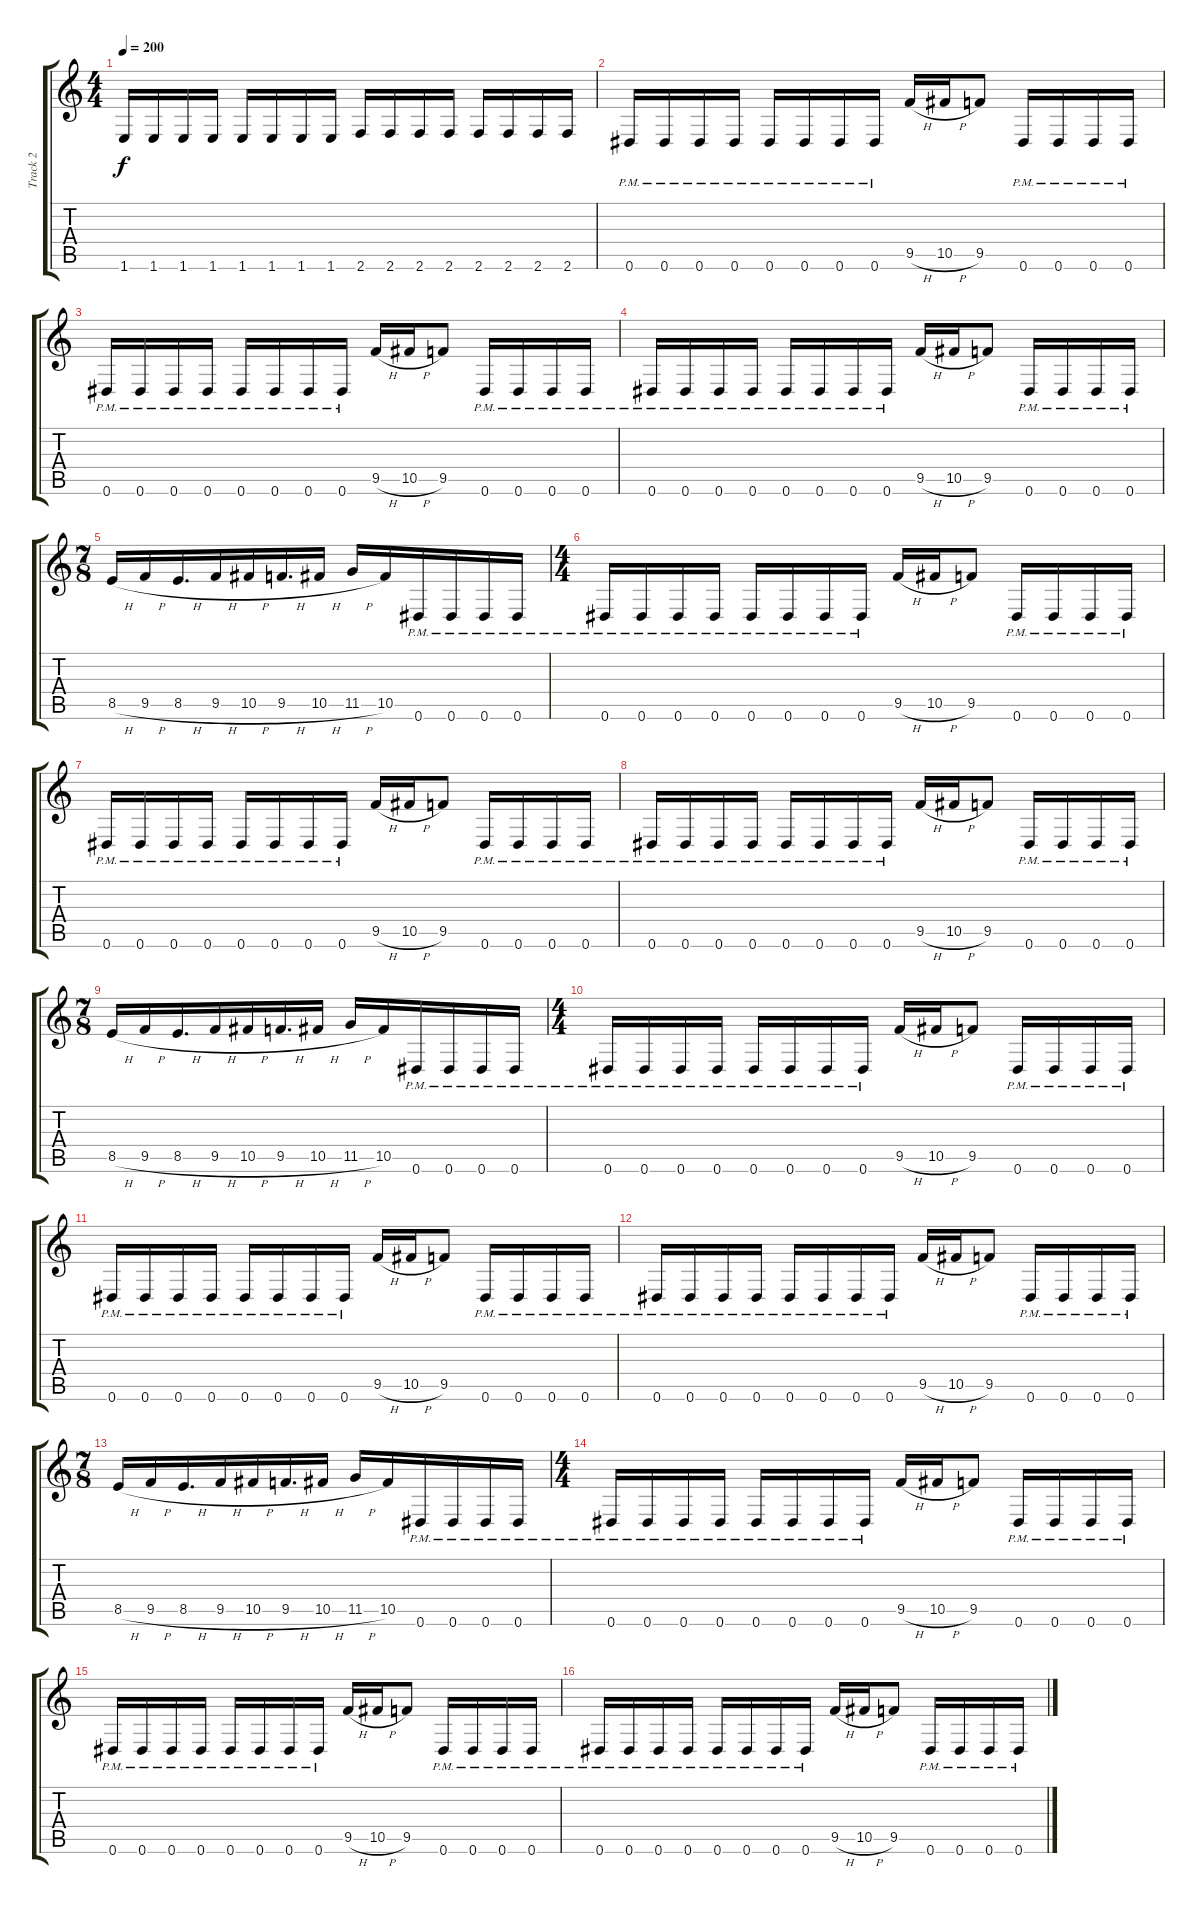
\track ("Track 2" "Track 2") {instrument distortionguitar}
\staff {score tabs}
\tuning (Eb4 Bb3 Gb3 Db3 Ab2 Eb2) {hide}
\ts (4 4)
\tempo 200
\clef g2
\ks c
1.6.16{dy f} 1.6.16 1.6.16 1.6.16 1.6.16 1.6.16 1.6.16 1.6.16 2.6.16 2.6.16 2.6.16 2.6.16 2.6.16 2.6.16 2.6.16 2.6.16 |
0.6{pm}.16 0.6{pm}.16 0.6{pm}.16 0.6{pm}.16 0.6{pm}.16 0.6{pm}.16 0.6{pm}.16 0.6{pm}.16 9.5{h}.16 10.5{h}.16 9.5.8 0.6{pm}.16 0.6{pm}.16 0.6{pm}.16 0.6{pm}.16 |
0.6{pm}.16 0.6{pm}.16 0.6{pm}.16 0.6{pm}.16 0.6{pm}.16 0.6{pm}.16 0.6{pm}.16 0.6{pm}.16 9.5{h}.16 10.5{h}.16 9.5.8 0.6{pm}.16 0.6{pm}.16 0.6{pm}.16 0.6{pm}.16 |
0.6{pm}.16 0.6{pm}.16 0.6{pm}.16 0.6{pm}.16 0.6{pm}.16 0.6{pm}.16 0.6{pm}.16 0.6{pm}.16 9.5{h}.16 10.5{h}.16 9.5.8 0.6{pm}.16 0.6{pm}.16 0.6{pm}.16 0.6{pm}.16 |
\ts (7 8)
8.5{h}.16 9.5{h}.16 8.5{h}.16{d} 9.5{h}.16 10.5{h}.16 9.5{h}.16{d} 10.5{h}.16 11.5{h}.16 10.5.16 0.6{pm}.16 0.6{pm}.16 0.6{pm}.16 0.6{pm}.16 |
\ts (4 4)
0.6{pm}.16 0.6{pm}.16 0.6{pm}.16 0.6{pm}.16 0.6{pm}.16 0.6{pm}.16 0.6{pm}.16 0.6{pm}.16 9.5{h}.16 10.5{h}.16 9.5.8 0.6{pm}.16 0.6{pm}.16 0.6{pm}.16 0.6{pm}.16 |
0.6{pm}.16 0.6{pm}.16 0.6{pm}.16 0.6{pm}.16 0.6{pm}.16 0.6{pm}.16 0.6{pm}.16 0.6{pm}.16 9.5{h}.16 10.5{h}.16 9.5.8 0.6{pm}.16 0.6{pm}.16 0.6{pm}.16 0.6{pm}.16 |
0.6{pm}.16 0.6{pm}.16 0.6{pm}.16 0.6{pm}.16 0.6{pm}.16 0.6{pm}.16 0.6{pm}.16 0.6{pm}.16 9.5{h}.16 10.5{h}.16 9.5.8 0.6{pm}.16 0.6{pm}.16 0.6{pm}.16 0.6{pm}.16 |
\ts (7 8)
8.5{h}.16 9.5{h}.16 8.5{h}.16{d} 9.5{h}.16 10.5{h}.16 9.5{h}.16{d} 10.5{h}.16 11.5{h}.16 10.5.16 0.6{pm}.16 0.6{pm}.16 0.6{pm}.16 0.6{pm}.16 |
\ts (4 4)
0.6{pm}.16 0.6{pm}.16 0.6{pm}.16 0.6{pm}.16 0.6{pm}.16 0.6{pm}.16 0.6{pm}.16 0.6{pm}.16 9.5{h}.16 10.5{h}.16 9.5.8 0.6{pm}.16 0.6{pm}.16 0.6{pm}.16 0.6{pm}.16 |
0.6{pm}.16 0.6{pm}.16 0.6{pm}.16 0.6{pm}.16 0.6{pm}.16 0.6{pm}.16 0.6{pm}.16 0.6{pm}.16 9.5{h}.16 10.5{h}.16 9.5.8 0.6{pm}.16 0.6{pm}.16 0.6{pm}.16 0.6{pm}.16 |
0.6{pm}.16 0.6{pm}.16 0.6{pm}.16 0.6{pm}.16 0.6{pm}.16 0.6{pm}.16 0.6{pm}.16 0.6{pm}.16 9.5{h}.16 10.5{h}.16 9.5.8 0.6{pm}.16 0.6{pm}.16 0.6{pm}.16 0.6{pm}.16 |
\ts (7 8)
8.5{h}.16 9.5{h}.16 8.5{h}.16{d} 9.5{h}.16 10.5{h}.16 9.5{h}.16{d} 10.5{h}.16 11.5{h}.16 10.5.16 0.6{pm}.16 0.6{pm}.16 0.6{pm}.16 0.6{pm}.16 |
\ts (4 4)
0.6{pm}.16 0.6{pm}.16 0.6{pm}.16 0.6{pm}.16 0.6{pm}.16 0.6{pm}.16 0.6{pm}.16 0.6{pm}.16 9.5{h}.16 10.5{h}.16 9.5.8 0.6{pm}.16 0.6{pm}.16 0.6{pm}.16 0.6{pm}.16 |
0.6{pm}.16 0.6{pm}.16 0.6{pm}.16 0.6{pm}.16 0.6{pm}.16 0.6{pm}.16 0.6{pm}.16 0.6{pm}.16 9.5{h}.16 10.5{h}.16 9.5.8 0.6{pm}.16 0.6{pm}.16 0.6{pm}.16 0.6{pm}.16 |
0.6{pm}.16 0.6{pm}.16 0.6{pm}.16 0.6{pm}.16 0.6{pm}.16 0.6{pm}.16 0.6{pm}.16 0.6{pm}.16 9.5{h}.16 10.5{h}.16 9.5.8 0.6{pm}.16 0.6{pm}.16 0.6{pm}.16 0.6{pm}.16
